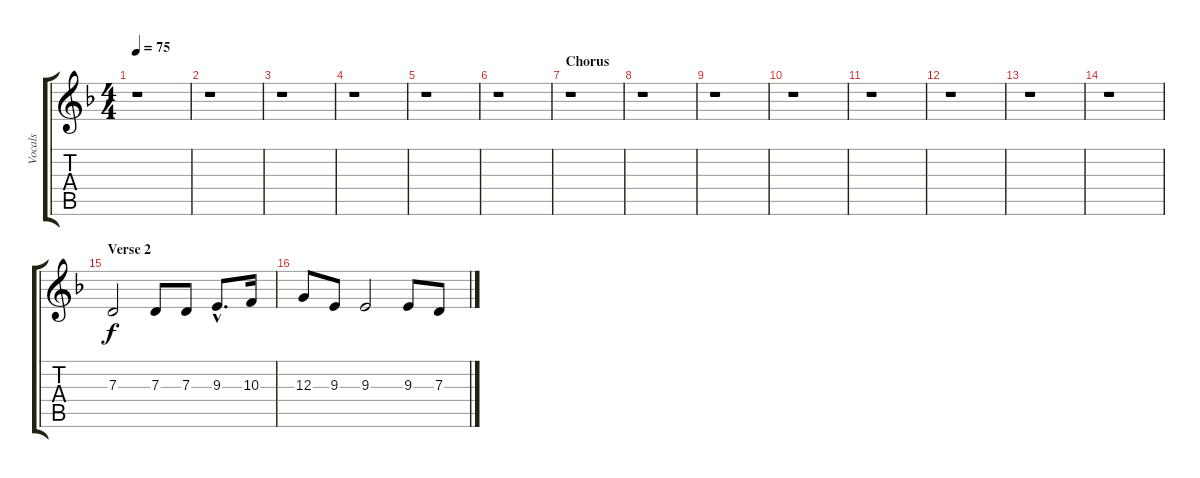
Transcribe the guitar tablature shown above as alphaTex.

\track ("Vocals" "Vocals") {instrument flute}
\staff {score tabs}
\tuning (E4 B3 G3 D3 A2 D2) {hide}
\ts (4 4)
\tempo 75
\clef g2
\ks dminor
r.1{dy f} |
r.1 |
r.1 |
r.1 |
r.1 |
r.1 |
\section ("" "Chorus")
r.1 |
r.1 |
r.1 |
r.1 |
r.1 |
r.1 |
r.1 |
r.1 |
\section ("" "Verse 2")
7.3.2 7.3.8 7.3.8 9.3{hac}.8{d} 10.3.16 |
12.3.8 9.3.8 9.3.2 9.3.8 7.3.8
